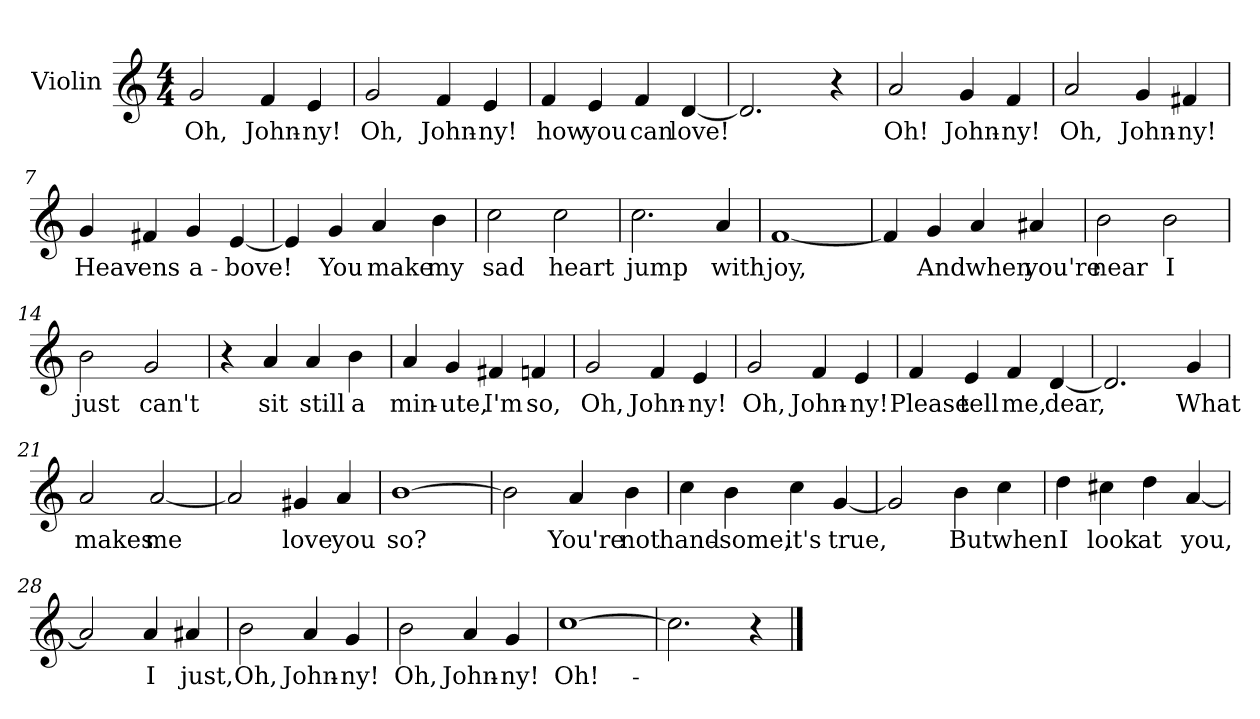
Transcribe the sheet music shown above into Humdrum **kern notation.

**kern	**text
*part1	*part1
*staff1	*staff1
*I"Violin	*
*I'Vln	*
*clefG2	*
*k[]	*
*C:	*
*M4/4	*
=1	=1
2g/	Oh,
4f/	John-
4e/	-ny!
=2	=2
2g/	Oh,
4f/	John-
4e/	-ny!
=3	=3
4f/	how
4e/	you
4f/	can
[4d/	love!
=4	=4
2.d/]	.
4r	.
!!LO:LB:g=z
=5	=5
2a/	Oh!
4g/	John-
4f/	-ny!
=6	=6
2a/	Oh,
4g/	John-
4f#X/	-ny!
=7	=7
4g/	Heav-
4f#X/	-ens
4g/	a-
[4e/	-bove!
=8	=8
4e/]	.
4g/	You
4a/	make
4b\	my
!!LO:LB:g=z
=9	=9
2cc\	sad
2cc\	heart
=10	=10
2.cc\	jump
4a/	with
=11	=11
[1f	joy,
=12	=12
4f/]	.
4g/	And
4a/	when
4a#X/	you're
!!LO:LB:g=z
=13	=13
2b\	near
2b\	I
=14	=14
2b\	just
2g/	can't
=15	=15
4r	.
4a/	sit
4a/	still
4b\	a
=16	=16
4a/	min-
4g/	-ute,
4f#X/	I'm
4fn/	so,
!!LO:LB:g=z
=17	=17
2g/	Oh,
4f/	John-
4e/	-ny!
=18	=18
2g/	Oh,
4f/	John-
4e/	-ny!
=19	=19
4f/	Please
4e/	tell
4f/	me,
[4d/	dear,
=20	=20
2.d/]	.
4g/	What
!!LO:LB:g=z
=21	=21
2a/	makes
[2a/	me
=22	=22
2a/]	.
4g#X/	love
4a/	you
=23	=23
[1b	so?
=24	=24
2b\]	.
4a/	You're
4b\	not
!!LO:LB:g=z
=25	=25
4cc\	hand-
4b\	-some,
4cc\	it's
[4g/	true,
=26	=26
2g/]	.
4b\	But
4cc\	when
=27	=27
4dd\	I
4cc#X\	look
4dd\	at
[4a/	you,
=28	=28
2a/]	.
4a/	I
4a#X/	just,
!!LO:LB:g=z
=29	=29
2b\	Oh,
4a/	John-
4g/	-ny!
=30	=30
2b\	Oh,
4a/	John-
4g/	-ny!
=31	=31
[1cc	Oh!-
=32	=32
2.cc\]	.
4r	.
==	==
*-	*-
